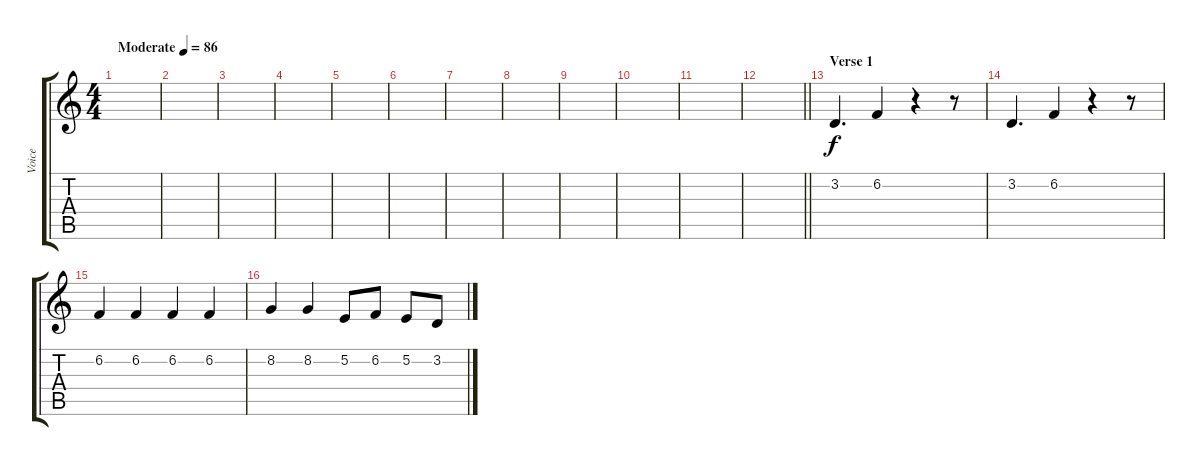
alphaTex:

\track ("Voice" "Voice") {instrument choiraahs}
\staff {score tabs}
\tuning (E4 B3 G3 D3 A2 E2) {hide}
\ts (4 4)
\tempo (86 "Moderate")
\clef g2
\ks c
|
|
|
|
|
|
|
|
|
|
|
\barLineRight lightlight
|
\section ("" "Verse 1")
3.2.4{d} 6.2.4 r.4 r.8 |
3.2.4{d} 6.2.4 r.4 r.8 |
6.2.4 6.2.4 6.2.4 6.2.4 |
8.2.4 8.2.4 5.2.8 6.2.8 5.2.8 3.2.8
